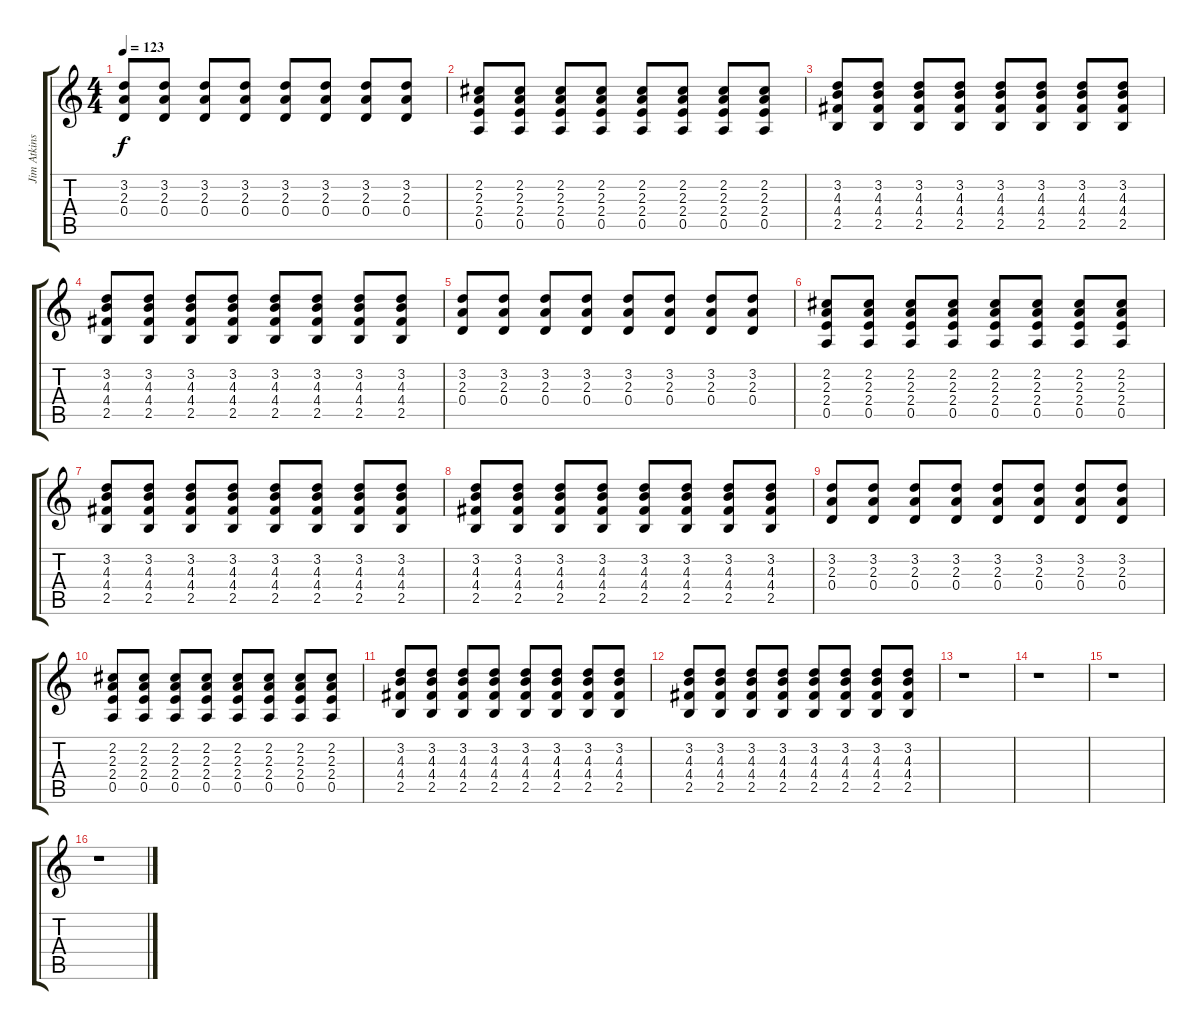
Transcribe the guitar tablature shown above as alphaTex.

\track ("Jim Atkins (Distorted Guitar)" "Jim Atkins") {instrument overdrivenguitar}
\staff {score tabs}
\tuning (E4 B3 G3 D3 A2 E2) {hide}
\ts (4 4)
\tempo 123
\clef g2
\ks c
(3.2 2.3 0.4).8{dy f} (3.2 2.3 0.4).8 (3.2 2.3 0.4).8 (3.2 2.3 0.4).8 (3.2 2.3 0.4).8 (3.2 2.3 0.4).8 (3.2 2.3 0.4).8 (3.2 2.3 0.4).8 |
(2.2 2.3 2.4 0.5).8 (2.2 2.3 2.4 0.5).8 (2.2 2.3 2.4 0.5).8 (2.2 2.3 2.4 0.5).8 (2.2 2.3 2.4 0.5).8 (2.2 2.3 2.4 0.5).8 (2.2 2.3 2.4 0.5).8 (2.2 2.3 2.4 0.5).8 |
(3.2 4.3 4.4 2.5).8 (3.2 4.3 4.4 2.5).8 (3.2 4.3 4.4 2.5).8 (3.2 4.3 4.4 2.5).8 (3.2 4.3 4.4 2.5).8 (3.2 4.3 4.4 2.5).8 (3.2 4.3 4.4 2.5).8 (3.2 4.3 4.4 2.5).8 |
(3.2 4.3 4.4 2.5).8 (3.2 4.3 4.4 2.5).8 (3.2 4.3 4.4 2.5).8 (3.2 4.3 4.4 2.5).8 (3.2 4.3 4.4 2.5).8 (3.2 4.3 4.4 2.5).8 (3.2 4.3 4.4 2.5).8 (3.2 4.3 4.4 2.5).8 |
(3.2 2.3 0.4).8 (3.2 2.3 0.4).8 (3.2 2.3 0.4).8 (3.2 2.3 0.4).8 (3.2 2.3 0.4).8 (3.2 2.3 0.4).8 (3.2 2.3 0.4).8 (3.2 2.3 0.4).8 |
(2.2 2.3 2.4 0.5).8 (2.2 2.3 2.4 0.5).8 (2.2 2.3 2.4 0.5).8 (2.2 2.3 2.4 0.5).8 (2.2 2.3 2.4 0.5).8 (2.2 2.3 2.4 0.5).8 (2.2 2.3 2.4 0.5).8 (2.2 2.3 2.4 0.5).8 |
(3.2 4.3 4.4 2.5).8 (3.2 4.3 4.4 2.5).8 (3.2 4.3 4.4 2.5).8 (3.2 4.3 4.4 2.5).8 (3.2 4.3 4.4 2.5).8 (3.2 4.3 4.4 2.5).8 (3.2 4.3 4.4 2.5).8 (3.2 4.3 4.4 2.5).8 |
(3.2 4.3 4.4 2.5).8 (3.2 4.3 4.4 2.5).8 (3.2 4.3 4.4 2.5).8 (3.2 4.3 4.4 2.5).8 (3.2 4.3 4.4 2.5).8 (3.2 4.3 4.4 2.5).8 (3.2 4.3 4.4 2.5).8 (3.2 4.3 4.4 2.5).8 |
(3.2 2.3 0.4).8 (3.2 2.3 0.4).8 (3.2 2.3 0.4).8 (3.2 2.3 0.4).8 (3.2 2.3 0.4).8 (3.2 2.3 0.4).8 (3.2 2.3 0.4).8 (3.2 2.3 0.4).8 |
(2.2 2.3 2.4 0.5).8 (2.2 2.3 2.4 0.5).8 (2.2 2.3 2.4 0.5).8 (2.2 2.3 2.4 0.5).8 (2.2 2.3 2.4 0.5).8 (2.2 2.3 2.4 0.5).8 (2.2 2.3 2.4 0.5).8 (2.2 2.3 2.4 0.5).8 |
(3.2 4.3 4.4 2.5).8 (3.2 4.3 4.4 2.5).8 (3.2 4.3 4.4 2.5).8 (3.2 4.3 4.4 2.5).8 (3.2 4.3 4.4 2.5).8 (3.2 4.3 4.4 2.5).8 (3.2 4.3 4.4 2.5).8 (3.2 4.3 4.4 2.5).8 |
(3.2 4.3 4.4 2.5).8 (3.2 4.3 4.4 2.5).8 (3.2 4.3 4.4 2.5).8 (3.2 4.3 4.4 2.5).8 (3.2 4.3 4.4 2.5).8 (3.2 4.3 4.4 2.5).8 (3.2 4.3 4.4 2.5).8 (3.2 4.3 4.4 2.5).8 |
r.1 |
r.1 |
r.1 |
r.1
